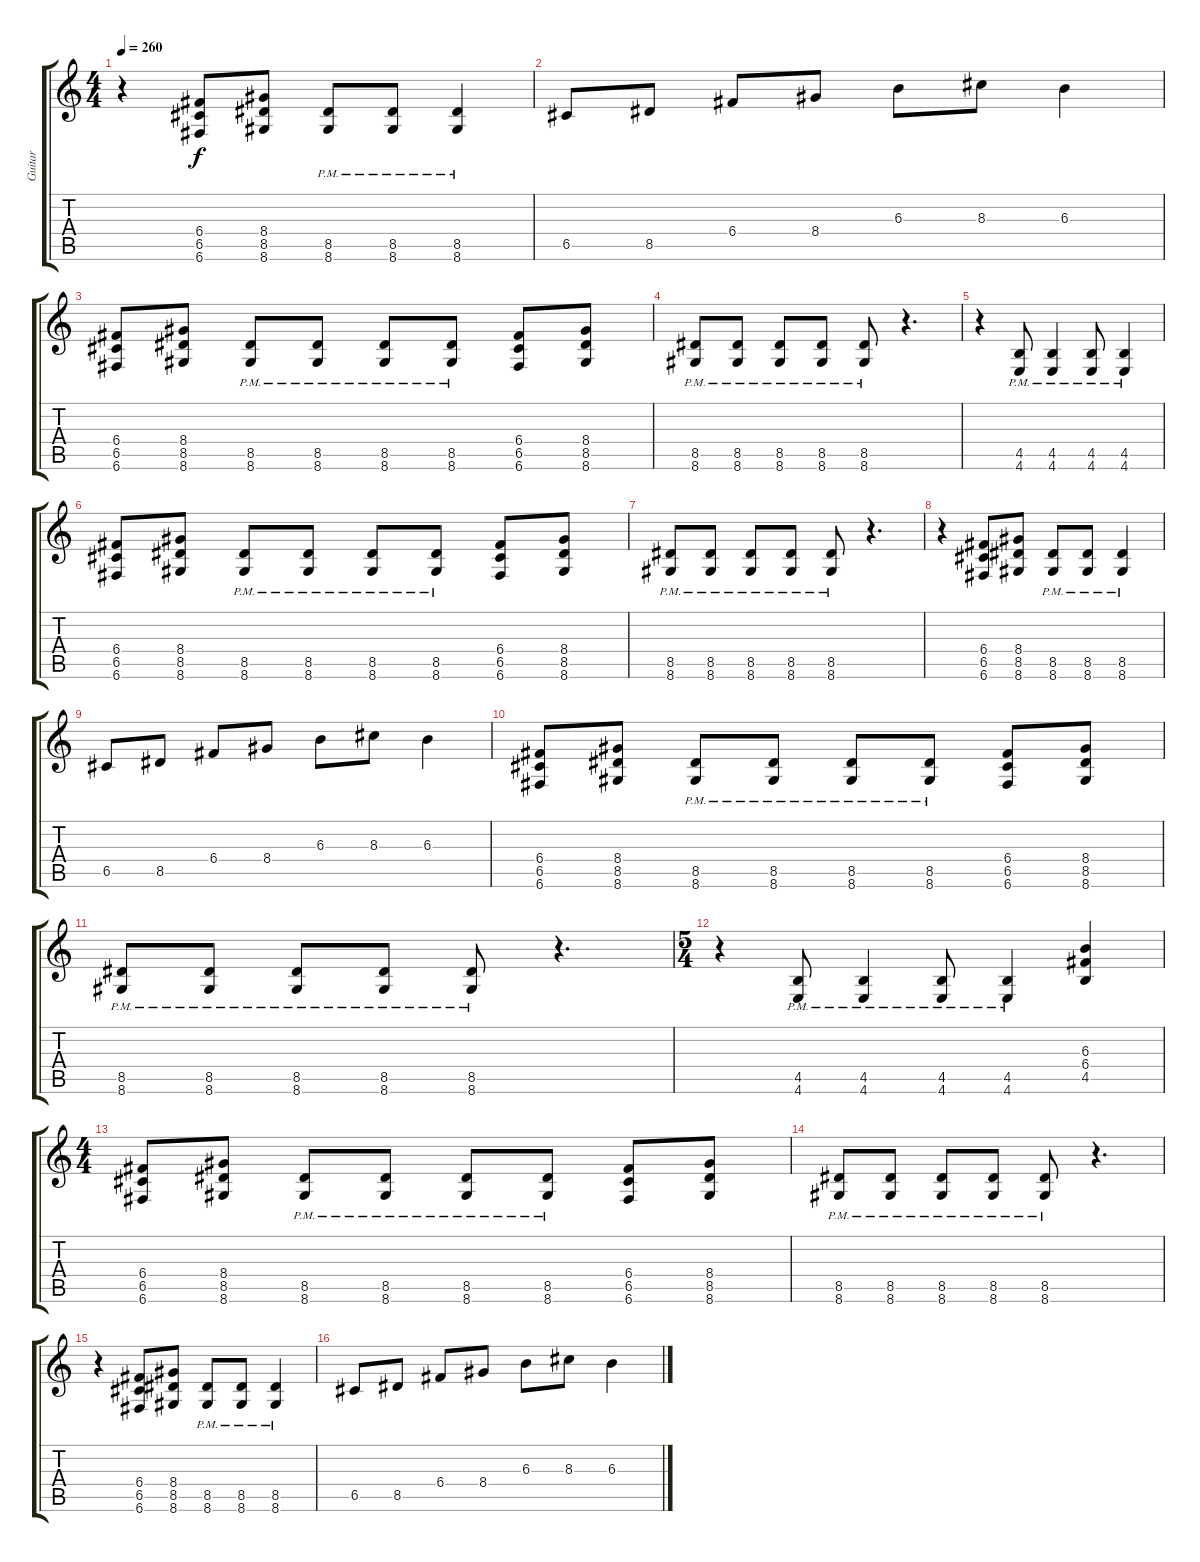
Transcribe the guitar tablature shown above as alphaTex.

\track ("Guitar" "Guitar") {instrument acousticguitarsteel}
\staff {score tabs}
\tuning (D4 A3 F3 C3 G2 C2) {hide}
\ts (4 4)
\tempo 260
\clef g2
\ks c
r.4{dy f} (6.4 6.5 6.6).8 (8.4 8.5 8.6).8 (8.5{pm} 8.6{pm}).8 (8.5{pm} 8.6{pm}).8 (8.5{pm} 8.6{pm}).4 |
6.5.8 8.5.8 6.4.8 8.4.8 6.3.8 8.3.8 6.3.4 |
(6.4 6.5 6.6).8 (8.4 8.5 8.6).8 (8.5{pm} 8.6{pm}).8 (8.5{pm} 8.6{pm}).8 (8.5{pm} 8.6{pm}).8 (8.5{pm} 8.6{pm}).8 (6.4 6.5 6.6).8 (8.4 8.5 8.6).8 |
(8.5{pm} 8.6{pm}).8 (8.5{pm} 8.6{pm}).8 (8.5{pm} 8.6{pm}).8 (8.5{pm} 8.6{pm}).8 (8.5{pm} 8.6{pm}).8 r.4{d} |
r.4 (4.5{pm} 4.6{pm}).8 (4.5{pm} 4.6{pm}).4 (4.5{pm} 4.6{pm}).8 (4.5{pm} 4.6{pm}).4 |
(6.4 6.5 6.6).8 (8.4 8.5 8.6).8 (8.5{pm} 8.6{pm}).8 (8.5{pm} 8.6{pm}).8 (8.5{pm} 8.6{pm}).8 (8.5{pm} 8.6{pm}).8 (6.4 6.5 6.6).8 (8.4 8.5 8.6).8 |
(8.5{pm} 8.6{pm}).8 (8.5{pm} 8.6{pm}).8 (8.5{pm} 8.6{pm}).8 (8.5{pm} 8.6{pm}).8 (8.5{pm} 8.6{pm}).8 r.4{d} |
r.4 (6.4 6.5 6.6).8 (8.4 8.5 8.6).8 (8.5{pm} 8.6{pm}).8 (8.5{pm} 8.6{pm}).8 (8.5{pm} 8.6{pm}).4 |
6.5.8 8.5.8 6.4.8 8.4.8 6.3.8 8.3.8 6.3.4 |
(6.4 6.5 6.6).8 (8.4 8.5 8.6).8 (8.5{pm} 8.6{pm}).8 (8.5{pm} 8.6{pm}).8 (8.5{pm} 8.6{pm}).8 (8.5{pm} 8.6{pm}).8 (6.4 6.5 6.6).8 (8.4 8.5 8.6).8 |
(8.5{pm} 8.6{pm}).8 (8.5{pm} 8.6{pm}).8 (8.5{pm} 8.6{pm}).8 (8.5{pm} 8.6{pm}).8 (8.5{pm} 8.6{pm}).8 r.4{d} |
\ts (5 4)
r.4 (4.5{pm} 4.6{pm}).8 (4.5{pm} 4.6{pm}).4 (4.5{pm} 4.6{pm}).8 (4.5{pm} 4.6{pm}).4 (6.3 6.4 4.5).4 |
\ts (4 4)
(6.4 6.5 6.6).8 (8.4 8.5 8.6).8 (8.5{pm} 8.6{pm}).8 (8.5{pm} 8.6{pm}).8 (8.5{pm} 8.6{pm}).8 (8.5{pm} 8.6{pm}).8 (6.4 6.5 6.6).8 (8.4 8.5 8.6).8 |
(8.5{pm} 8.6{pm}).8 (8.5{pm} 8.6{pm}).8 (8.5{pm} 8.6{pm}).8 (8.5{pm} 8.6{pm}).8 (8.5{pm} 8.6{pm}).8 r.4{d} |
r.4 (6.4 6.5 6.6).8 (8.4 8.5 8.6).8 (8.5{pm} 8.6{pm}).8 (8.5{pm} 8.6{pm}).8 (8.5{pm} 8.6{pm}).4 |
6.5.8 8.5.8 6.4.8 8.4.8 6.3.8 8.3.8 6.3.4
